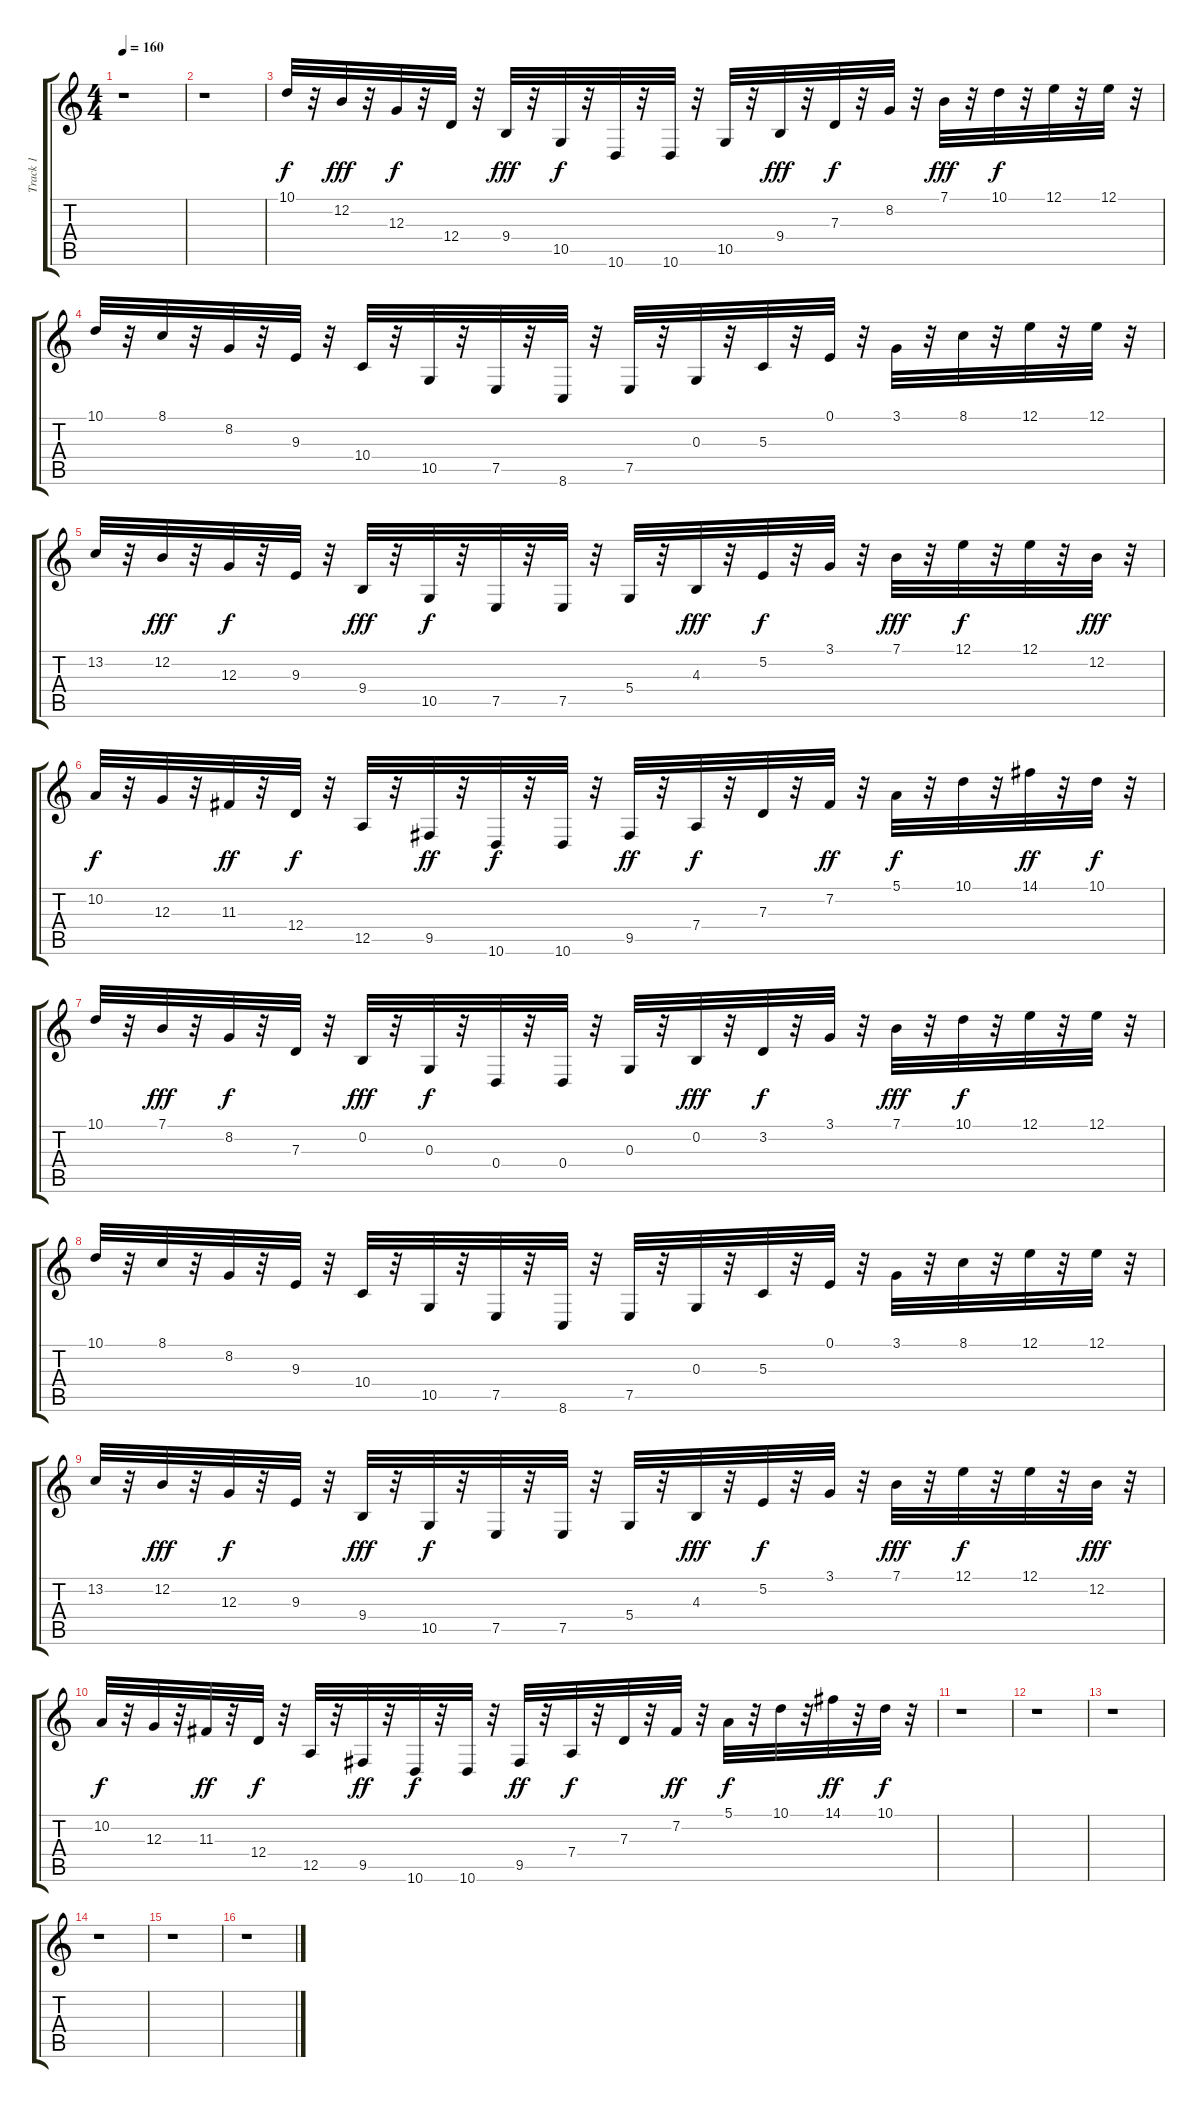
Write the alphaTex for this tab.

\track ("Track 1" "Track 1") {instrument clavinet}
\staff {score tabs}
\tuning (E4 B3 G3 D3 A2 E2) {hide}
\ts (4 4)
\tempo 160
\clef g2
\ks c
r.1{dy f} |
r.1 |
10.1.32 r.32 12.2.32{dy fff} r.32 12.3.32{dy f} r.32 12.4.32 r.32 9.4.32{dy fff} r.32 10.5.32{dy f} r.32 10.6.32 r.32 10.6.32 r.32 10.5.32 r.32 9.4.32{dy fff} r.32 7.3.32{dy f} r.32 8.2.32 r.32 7.1.32{dy fff} r.32 10.1.32{dy f} r.32 12.1.32 r.32 12.1.32 r.32 |
10.1.32 r.32 8.1.32 r.32 8.2.32 r.32 9.3.32 r.32 10.4.32 r.32 10.5.32 r.32 7.5.32 r.32 8.6.32 r.32 7.5.32 r.32 0.3.32 r.32 5.3.32 r.32 0.1.32 r.32 3.1.32 r.32 8.1.32 r.32 12.1.32 r.32 12.1.32 r.32 |
13.2.32 r.32 12.2.32{dy fff} r.32 12.3.32{dy f} r.32 9.3.32 r.32 9.4.32{dy fff} r.32 10.5.32{dy f} r.32 7.5.32 r.32 7.5.32 r.32 5.4.32 r.32 4.3.32{dy fff} r.32 5.2.32{dy f} r.32 3.1.32 r.32 7.1.32{dy fff} r.32 12.1.32{dy f} r.32 12.1.32 r.32 12.2.32{dy fff} r.32 |
10.2.32{dy f} r.32 12.3.32 r.32 11.3.32{dy ff} r.32 12.4.32{dy f} r.32 12.5.32 r.32 9.5.32{dy ff} r.32 10.6.32{dy f} r.32 10.6.32 r.32 9.5.32{dy ff} r.32 7.4.32{dy f} r.32 7.3.32 r.32 7.2.32{dy ff} r.32 5.1.32{dy f} r.32 10.1.32 r.32 14.1.32{dy ff} r.32 10.1.32{dy f} r.32 |
10.1.32 r.32 7.1.32{dy fff} r.32 8.2.32{dy f} r.32 7.3.32 r.32 0.2.32{dy fff} r.32 0.3.32{dy f} r.32 0.4.32 r.32 0.4.32 r.32 0.3.32 r.32 0.2.32{dy fff} r.32 3.2.32{dy f} r.32 3.1.32 r.32 7.1.32{dy fff} r.32 10.1.32{dy f} r.32 12.1.32 r.32 12.1.32 r.32 |
10.1.32 r.32 8.1.32 r.32 8.2.32 r.32 9.3.32 r.32 10.4.32 r.32 10.5.32 r.32 7.5.32 r.32 8.6.32 r.32 7.5.32 r.32 0.3.32 r.32 5.3.32 r.32 0.1.32 r.32 3.1.32 r.32 8.1.32 r.32 12.1.32 r.32 12.1.32 r.32 |
13.2.32 r.32 12.2.32{dy fff} r.32 12.3.32{dy f} r.32 9.3.32 r.32 9.4.32{dy fff} r.32 10.5.32{dy f} r.32 7.5.32 r.32 7.5.32 r.32 5.4.32 r.32 4.3.32{dy fff} r.32 5.2.32{dy f} r.32 3.1.32 r.32 7.1.32{dy fff} r.32 12.1.32{dy f} r.32 12.1.32 r.32 12.2.32{dy fff} r.32 |
10.2.32{dy f} r.32 12.3.32 r.32 11.3.32{dy ff} r.32 12.4.32{dy f} r.32 12.5.32 r.32 9.5.32{dy ff} r.32 10.6.32{dy f} r.32 10.6.32 r.32 9.5.32{dy ff} r.32 7.4.32{dy f} r.32 7.3.32 r.32 7.2.32{dy ff} r.32 5.1.32{dy f} r.32 10.1.32 r.32 14.1.32{dy ff} r.32 10.1.32{dy f} r.32 |
r.1 |
r.1 |
r.1 |
r.1 |
r.1 |
r.1
